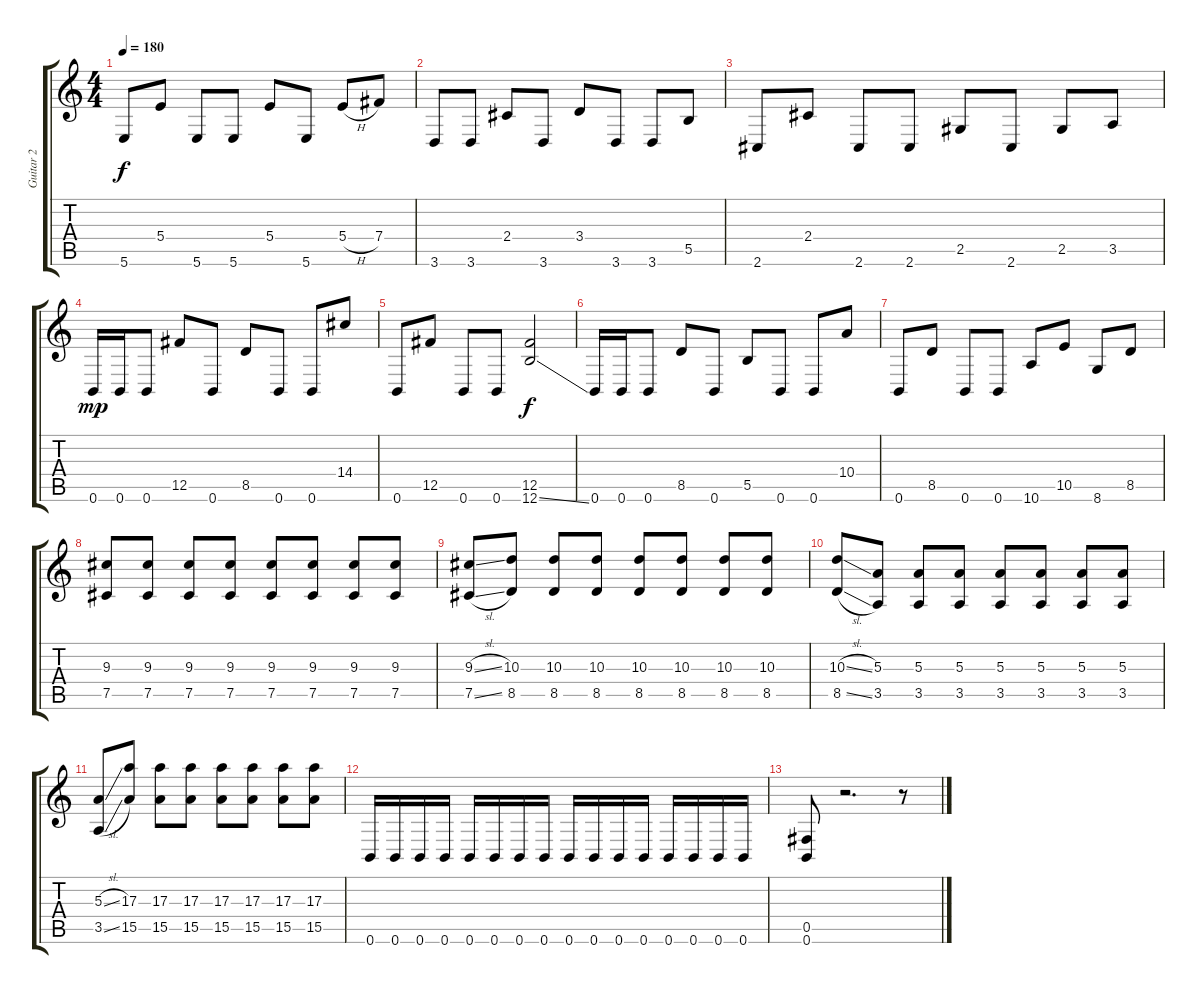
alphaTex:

\track ("Guitar 2" "Guitar 2") {instrument distortionguitar}
\staff {score tabs}
\tuning (Db4 Ab3 E3 B2 Gb2 B1) {hide}
\ts (4 4)
\tempo 180
\clef g2
\ks c
5.6.8{dy f} 5.4.8 5.6.8 5.6.8 5.4.8 5.6.8 5.4{h}.8 7.4.8 |
3.6.8 3.6.8 2.4.8 3.6.8 3.4.8 3.6.8 3.6.8 5.5.8 |
2.6.8 2.4.8 2.6.8 2.6.8 2.5.8 2.6.8 2.5.8 3.5.8 |
0.6.16{dy mp} 0.6.16 0.6.8 12.5.8 0.6.8 8.5.8 0.6.8 0.6.8 14.4.8 |
0.6.8 12.5.8 0.6.8 0.6.8 (12.5 12.6{ss}).2{dy f} |
0.6.16 0.6.16 0.6.8 8.5.8 0.6.8 5.5.8 0.6.8 0.6.8 10.4.8 |
0.6.8 8.5.8 0.6.8 0.6.8 10.6.8 10.5.8 8.6.8 8.5.8 |
(9.3 7.5).8 (9.3 7.5).8 (9.3 7.5).8 (9.3 7.5).8 (9.3 7.5).8 (9.3 7.5).8 (9.3 7.5).8 (9.3 7.5).8 |
(9.3{sl} 7.5{sl}).8 (10.3 8.5).8 (10.3 8.5).8 (10.3 8.5).8 (10.3 8.5).8 (10.3 8.5).8 (10.3 8.5).8 (10.3 8.5).8 |
(10.3{sl} 8.5{sl}).8 (5.3 3.5).8 (5.3 3.5).8 (5.3 3.5).8 (5.3 3.5).8 (5.3 3.5).8 (5.3 3.5).8 (5.3 3.5).8 |
(5.3{sl} 3.5{sl}).8 (17.3 15.5).8 (17.3 15.5).8 (17.3 15.5).8 (17.3 15.5).8 (17.3 15.5).8 (17.3 15.5).8 (17.3 15.5).8 |
0.6.16 0.6.16 0.6.16 0.6.16 0.6.16 0.6.16 0.6.16 0.6.16 0.6.16 0.6.16 0.6.16 0.6.16 0.6.16 0.6.16 0.6.16 0.6.16 |
(0.5 0.6).8 r.2{d} r.8
